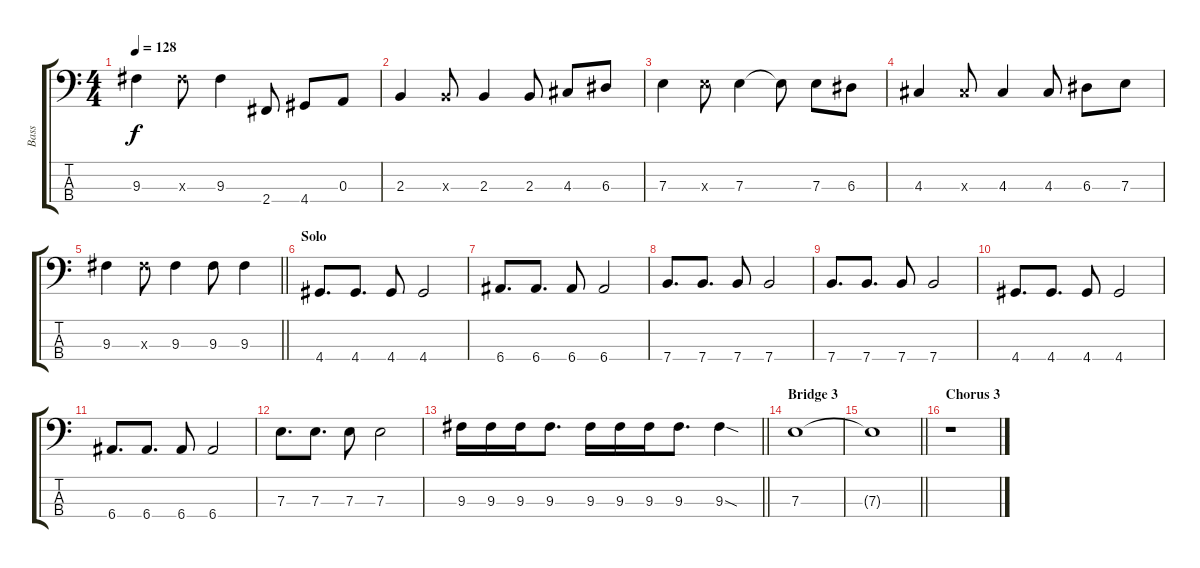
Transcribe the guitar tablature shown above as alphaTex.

\track ("Bass" "Bass") {instrument electricbassfinger}
\staff {score tabs}
\tuning (G2 D2 A1 E1) {hide}
\ts (4 4)
\tempo 128
\clef f4
\ks c
9.3.4{dy f} 9.3{x}.8 9.3.4 2.4.8 4.4.8 0.3.8 |
2.3.4 2.3{x}.8 2.3.4 2.3.8 4.3.8 6.3.8 |
7.3.4 7.3{x}.8 7.3.4 7.3{t}.8 7.3.8 6.3.8 |
4.3.4 4.3{x}.8 4.3.4 4.3.8 6.3.8 7.3.8 |
\barLineRight lightlight
9.3.4 9.3{x}.8 9.3.4 9.3.8 9.3.4 |
\section ("" "Solo")
4.4.8{d} 4.4.8{d} 4.4.8 4.4.2 |
6.4.8{d} 6.4.8{d} 6.4.8 6.4.2 |
7.4.8{d} 7.4.8{d} 7.4.8 7.4.2 |
7.4.8{d} 7.4.8{d} 7.4.8 7.4.2 |
4.4.8{d} 4.4.8{d} 4.4.8 4.4.2 |
6.4.8{d} 6.4.8{d} 6.4.8 6.4.2 |
7.3.8{d} 7.3.8{d} 7.3.8 7.3.2 |
\barLineRight lightlight
9.3.16 9.3.16 9.3.16 9.3.8{d} 9.3.16 9.3.16{beam merge} 9.3.16 9.3.8{d} 9.3{sod}.4 |
\section ("" "Bridge 3")
7.3.1 |
\barLineRight lightlight
7.3{t}.1 |
\section ("" "Chorus 3")
r.1
